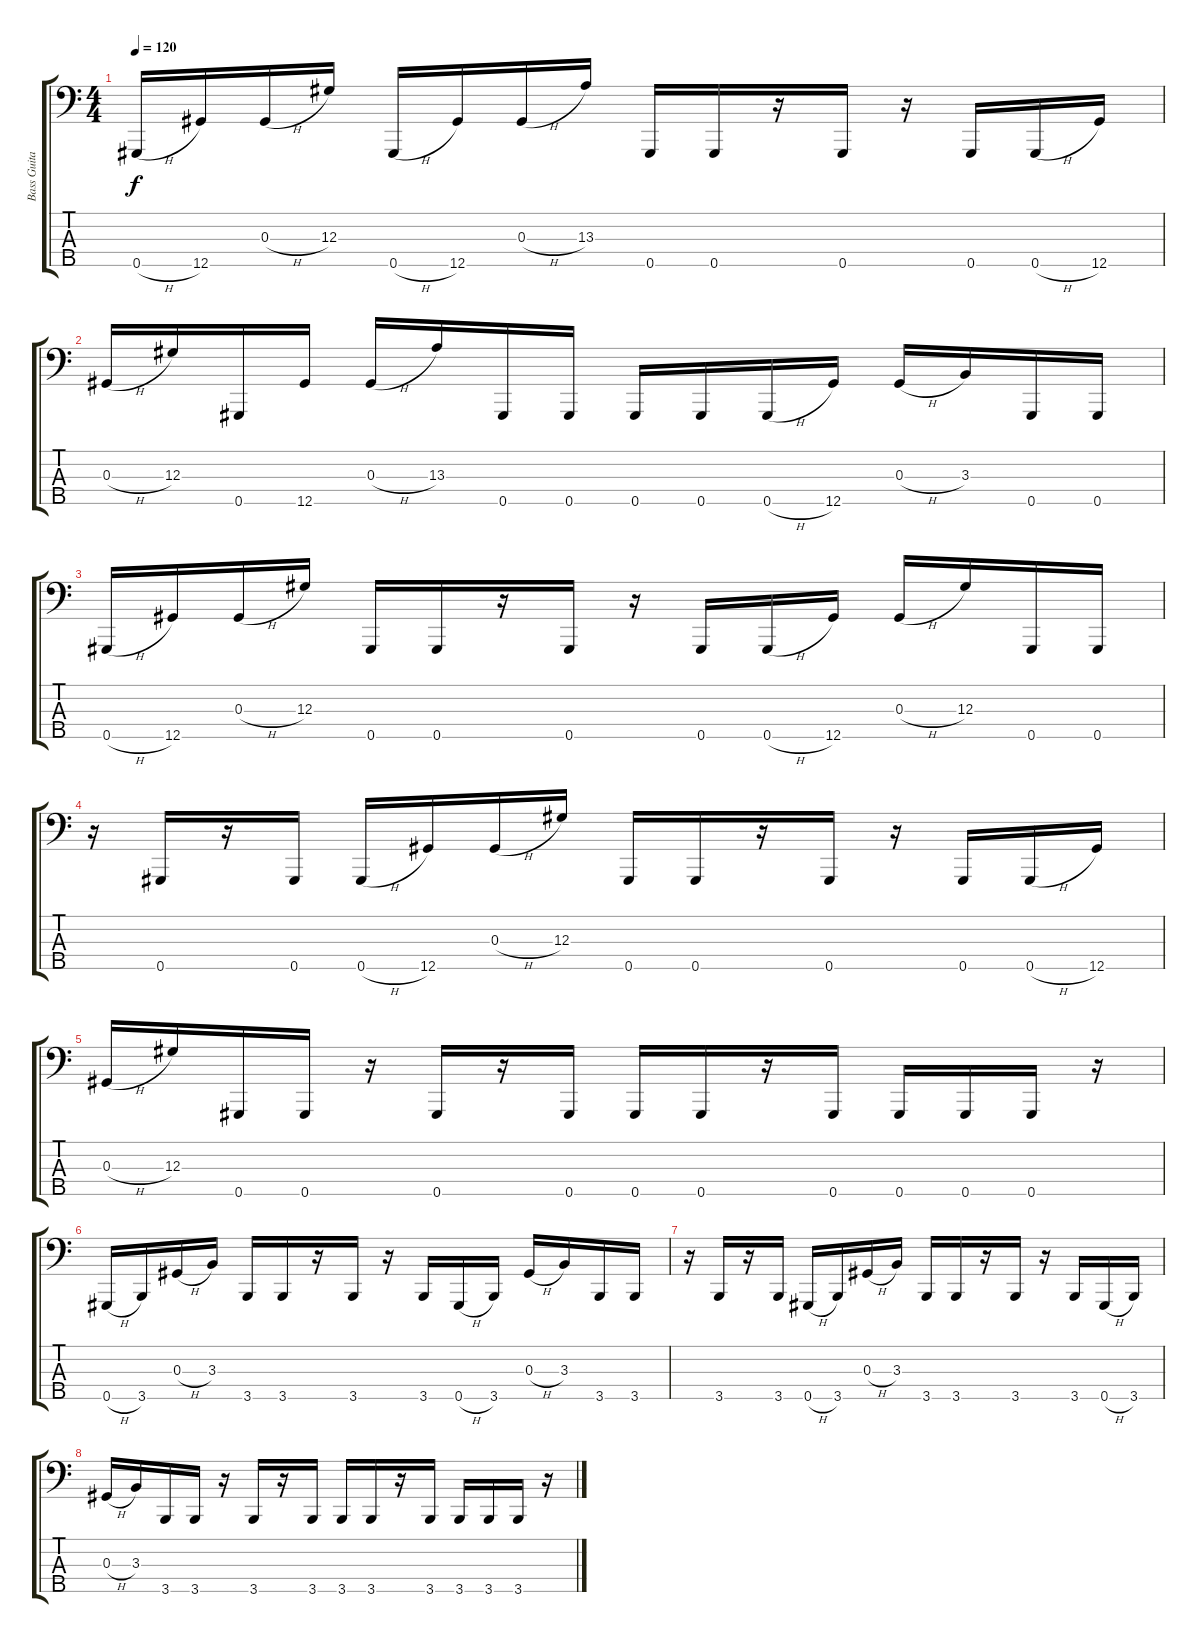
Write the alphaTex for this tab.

\track ("Bass Guitar" "Bass Guita") {instrument electricbasspick}
\staff {score tabs}
\tuning (Gb2 Db2 Ab1 Eb1 Ab0) {hide}
\ts (4 4)
\tempo 120
\clef f4
\ks c
0.5{h}.16{dy f} 12.5.16 0.3{h}.16 12.3.16 0.5{h}.16 12.5.16 0.3{h}.16 13.3.16 0.5.16 0.5.16 r.16 0.5.16 r.16 0.5.16 0.5{h}.16 12.5.16 |
0.3{h}.16 12.3.16 0.5.16 12.5.16 0.3{h}.16 13.3.16 0.5.16 0.5.16 0.5.16 0.5.16 0.5{h}.16 12.5.16 0.3{h}.16 3.3.16 0.5.16 0.5.16 |
0.5{h}.16 12.5.16 0.3{h}.16 12.3.16 0.5.16 0.5.16 r.16 0.5.16 r.16 0.5.16 0.5{h}.16 12.5.16 0.3{h}.16 12.3.16 0.5.16 0.5.16 |
r.16 0.5.16 r.16 0.5.16 0.5{h}.16 12.5.16 0.3{h}.16 12.3.16 0.5.16 0.5.16 r.16 0.5.16 r.16 0.5.16 0.5{h}.16 12.5.16 |
0.3{h}.16 12.3.16 0.5.16 0.5.16 r.16 0.5.16 r.16 0.5.16 0.5.16 0.5.16 r.16 0.5.16 0.5.16 0.5.16 0.5.16 r.16 |
0.5{h}.16 3.5.16 0.3{h}.16 3.3.16 3.5.16 3.5.16 r.16 3.5.16 r.16 3.5.16 0.5{h}.16 3.5.16 0.3{h}.16 3.3.16 3.5.16 3.5.16 |
r.16 3.5.16 r.16 3.5.16 0.5{h}.16 3.5.16 0.3{h}.16 3.3.16 3.5.16 3.5.16 r.16 3.5.16 r.16 3.5.16 0.5{h}.16 3.5.16 |
0.3{h}.16 3.3.16 3.5.16 3.5.16 r.16 3.5.16 r.16 3.5.16 3.5.16 3.5.16 r.16 3.5.16 3.5.16 3.5.16 3.5.16 r.16
